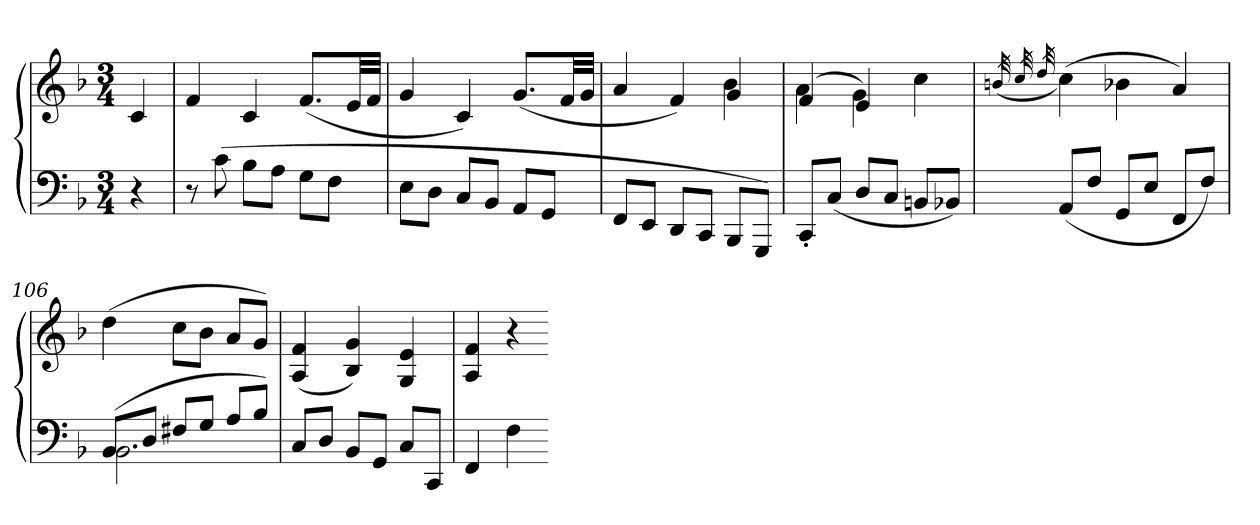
**kern	**kern
*part1	*part1
*staff2	*staff1
*clefF4	*clefG2
*k[b-]	*k[b-]
*F:	*F:
*M3/4	*M3/4
=	=
4r	4c
=101	=101
8r	4f
(8c	.
8B-L	4c
8AJ	.
8GL	(8.fL
8FJ	.
.	32eLL
.	32fJJJ
=102	=102
8EL	4g
8DJ	.
8CL	4c)
8BB-J	.
8AAL	(8.gL
8GGJ	.
.	32fLL
.	32gJJJ
=103	=103
*	*^
8FFL	4a	2ryy
8EEJ	.	.
8DDL	4f)	.
8CCJ	.	.
8BBB-L	4g	4b-
8GGGJ)	.	.
=104	=104	=104
8CC'L	(4f	4a
(8CJ	.	.
8DL	4e)	4g
8CJ	.	.
8BBnL	4cc	4ryy
8BB-XJ)	.	.
*	*v	*v
=105	=105
.	(32qbn
.	32qcc
.	32qdd
(8AAL	(4cc)
8FJ	.
8GGL	4b-X
8EJ	.
8FFL	4a)
8FJ)	.
=106	=106
*^	*
(8BB-L	2.BB-	(4dd
8DJ	.	.
8F#XL	.	8ccL
8GJ	.	8b-J
8AL	.	8aL
8B-J)	.	8gJ)
*v	*v	*
=107	=107
8CL	(4A 4f
8DJ	.
8BB-L	4B- 4g)
8GGJ	.
8CL	4G 4e
8CCJ	.
=108	=108
4FF	4A 4f
4F	4r
=-	=-
*-	*-
